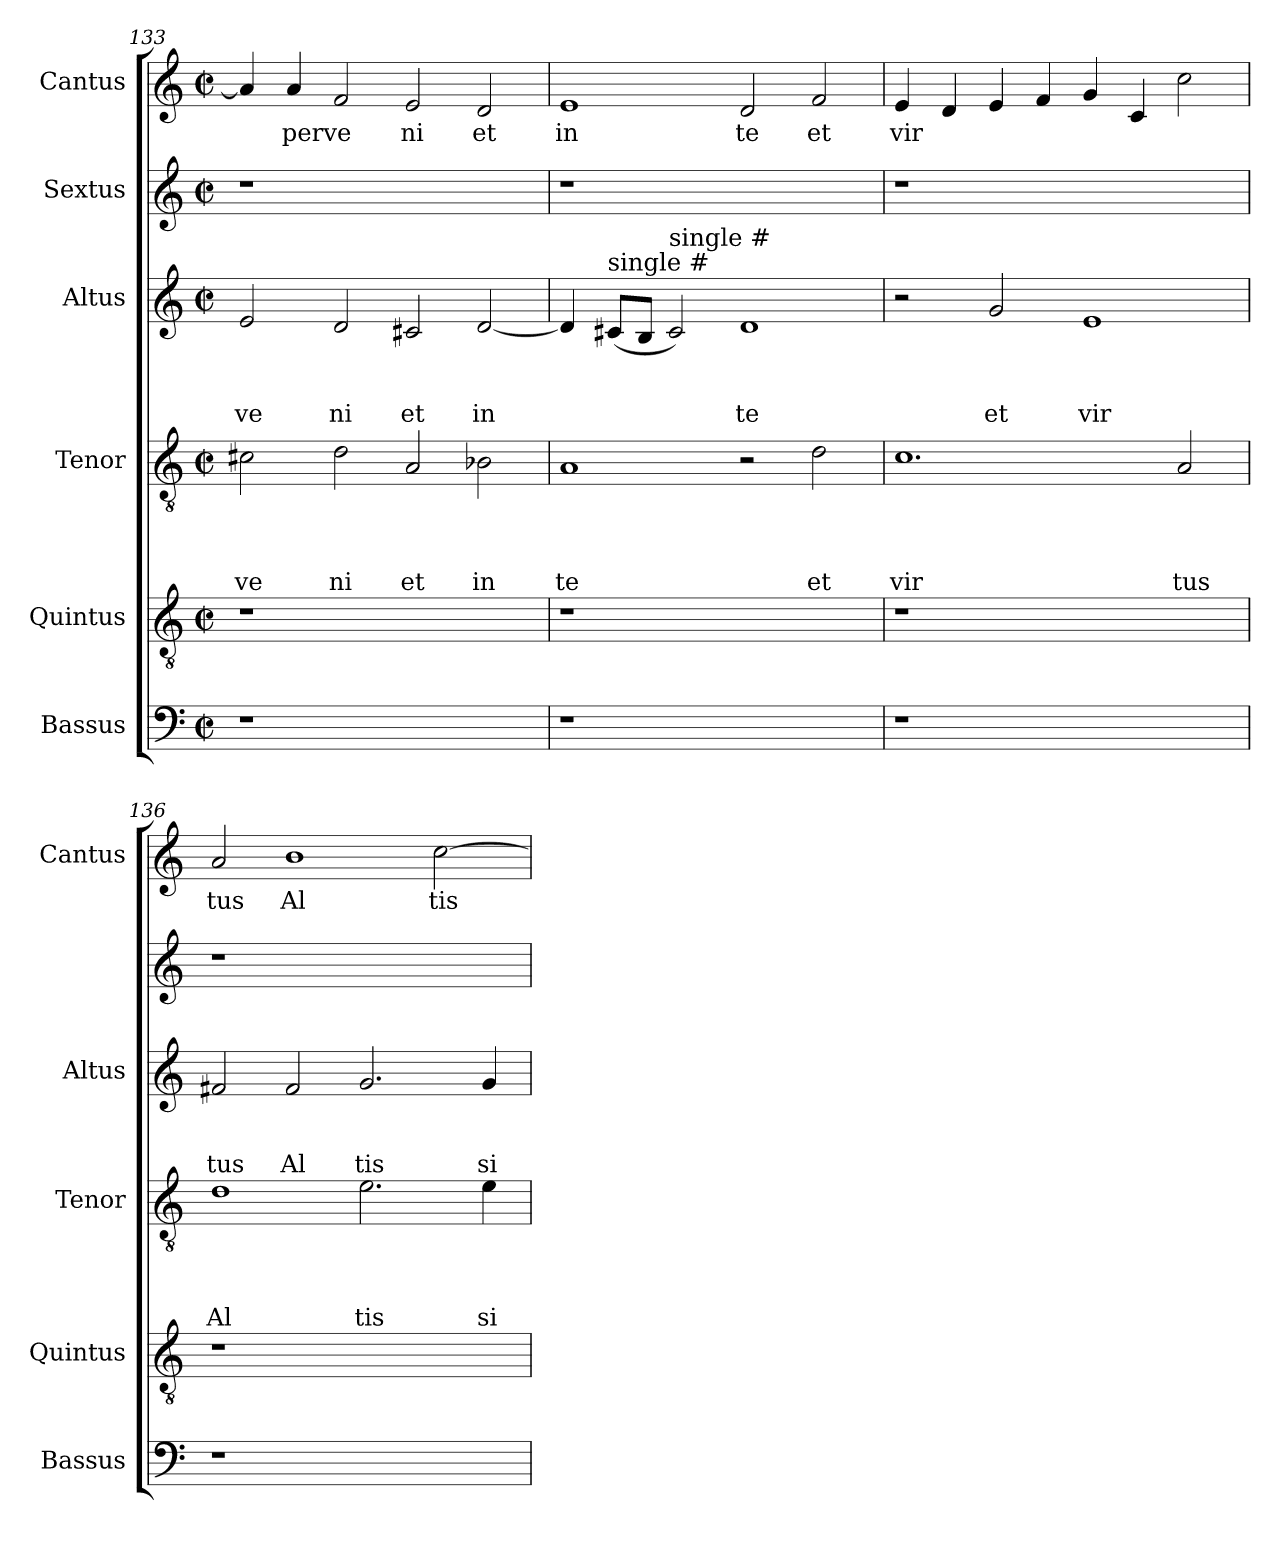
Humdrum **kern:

**kern	**kern	**kern	**text	**text	**text	**text	**kern	**text	**text	**text	**kern	**kern	**text
*part6	*part5	*part4	*part4	*part4	*part4	*part4	*part3	*part3	*part3	*part3	*part2	*part1	*part1
*staff6	*staff5	*staff4	*staff4	*staff4	*staff4	*staff4	*staff3	*staff3	*staff3	*staff3	*staff2	*staff1	*staff1
*I"Bassus	*I"Quintus	*I"Tenor	*	*	*	*	*I"Altus	*	*	*	*I"Sextus	*I"Cantus	*
*I'Bassus	*I'Quintus	*I'Tenor	*	*	*	*	*I'Altus	*	*	*	*	*I'Cantus	*
*clefF4	*clefGv2	*clefGv2	*	*	*	*	*clefG2	*	*	*	*clefG2	*clefG2	*
*k[]	*k[]	*k[]	*	*	*	*	*k[]	*	*	*	*k[]	*k[]	*
*C:	*C:	*C:	*	*	*	*	*C:	*	*	*	*C:	*C:	*
*M2/2	*M2/2	*M2/2	*	*	*	*	*M2/2	*	*	*	*M2/2	*M2/2	*
*met(c|)	*met(c|)	*met(c|)	*	*	*	*	*met(c|)	*	*	*	*met(c|)	*met(c|)	*
=133	=133	=133	=133	=133	=133	=133	=133	=133	=133	=133	=133	=133	=133
!	!	!	!	!	!	!LO:LY:b	!	!	!	!LO:LY:b	!	!	!
1r	1r	2c#X\	.	.	.	ve	2e/	.	.	ve	1r	4a/]	.
!	!	!	!	!	!	!	!	!	!	!	!	!	!LO:LY:b
.	.	.	.	.	.	.	.	.	.	.	.	4a/	perve
!	!	!	!	!	!	!LO:LY:b	!	!	!	!LO:LY:b	!	!	!
.	.	2d\	.	.	.	ni	2d/	.	.	ni	.	2f/	.
!	!	!	!	!	!	!LO:LY:b	!	!	!	!LO:LY:b	!	!	!LO:LY:b
1ryy	1ryy	2A/	.	.	.	et	2c#X/	.	.	et	1ryy	2e/	ni
!	!	!	!	!	!	!LO:LY:b	!	!	!	!LO:LY:b	!	!	!LO:LY:b
.	.	2B-X\	.	.	.	in	[<2d/	.	.	in	.	2d/	et
=134	=134	=134	=134	=134	=134	=134	=134	=134	=134	=134	=134	=134	=134
!	!	!	!	!	!	!LO:LY:b	!	!	!	!	!	!	!LO:LY:b
1r	1r	1A	.	.	.	te	4d/]	.	.	.	1r	1e	in
!	!	!	!	!	!	!	!LO:TX:a:t=single #	!	!	!	!	!	!
.	.	.	.	.	.	.	(<8c#/L	.	.	.	.	.	.
.	.	.	.	.	.	.	8B/J	.	.	.	.	.	.
!	!	!	!	!	!	!	!LO:TX:a:t=single #	!	!	!	!	!	!
.	.	.	.	.	.	.	2c#/)	.	.	.	.	.	.
!	!	!	!	!	!	!	!	!	!	!LO:LY:b	!	!	!LO:LY:b
1ryy	1ryy	2r	.	.	.	.	1d	.	.	te	1ryy	2d/	te
!	!	!	!	!	!	!LO:LY:b	!	!	!	!	!	!	!LO:LY:b
.	.	2d\	.	.	.	et	.	.	.	.	.	2f/	et
=135	=135	=135	=135	=135	=135	=135	=135	=135	=135	=135	=135	=135	=135
!	!	!	!	!	!	!LO:LY:b	!	!	!	!	!	!	!LO:LY:b
1r	1r	1.c	.	.	.	vir	2r	.	.	.	1r	4e/	vir
.	.	.	.	.	.	.	.	.	.	.	.	4d/	.
!	!	!	!	!	!	!	!	!	!	!LO:LY:b	!	!	!
.	.	.	.	.	.	.	2g/	.	.	et	.	4e/	.
.	.	.	.	.	.	.	.	.	.	.	.	4f/	.
!	!	!	!	!	!	!	!	!	!	!LO:LY:b	!	!	!
1ryy	1ryy	.	.	.	.	.	1e	.	.	vir	1ryy	4g/	.
.	.	.	.	.	.	.	.	.	.	.	.	4c/	.
!	!	!	!	!	!	!LO:LY:b	!	!	!	!	!	!	!
.	.	2A/	.	.	.	tus	.	.	.	.	.	2cc\	.
=136	=136	=136	=136	=136	=136	=136	=136	=136	=136	=136	=136	=136	=136
!	!	!	!	!	!	!LO:LY:b	!	!	!	!LO:LY:b	!	!	!LO:LY:b
1r	1r	1d	.	.	.	Al	2f#X/	.	.	tus	1r	2a/	tus
!	!	!	!	!	!	!	!	!	!	!LO:LY:b	!	!	!LO:LY:b
.	.	.	.	.	.	.	2f#/	.	.	Al	.	1b	Al
!	!	!	!	!	!	!LO:LY:b	!	!	!	!LO:LY:b	!	!	!
1ryy	1ryy	2.e\	.	.	.	tis	2.g/	.	.	tis	1ryy	.	.
!	!	!	!	!	!	!	!	!	!	!	!	!	!LO:LY:b
.	.	.	.	.	.	.	.	.	.	.	.	[<2cc\	tis
!	!	!	!	!	!	!LO:LY:b	!	!	!	!LO:LY:b	!	!	!
.	.	4e\	.	.	.	si	4g/	.	.	si	.	.	.
=	=	=	=	=	=	=	=	=	=	=	=	=	=
*-	*-	*-	*-	*-	*-	*-	*-	*-	*-	*-	*-	*-	*-
